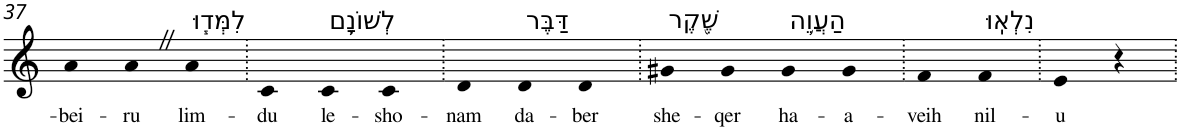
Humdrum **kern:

**kern	**text
*part1	*part1
*staff1	*staff1
*I"Piano	*
*I'Pno	*
!!LO:PB:g=z
*clefG2	*
*k[]	*
=37	=37
!	!LO:LY:b
4a	-bei-
!	!LO:LY:b
4aZ	-ru
!LO:TX:a:t=לִמְּד֧וּ	!
!	!LO:LY:b
4a	lim-
=38.	=38.
!	!LO:LY:b
4c	-du
!LO:TX:a:t=לְשׁוֹנָ֛ם	!
!	!LO:LY:b
4c	le-
!	!LO:LY:b
4c	-sho-
=39.	=39.
!	!LO:LY:b
4d	-nam
!LO:TX:a:t=דַּבֶּר	!
!	!LO:LY:b
4d	da-
!	!LO:LY:b
4d	-ber
=40.	=40.
!LO:TX:a:t=שֶׁ֖קֶר	!
!	!LO:LY:b
4g#X	she-
!	!LO:LY:b
4g#	-qer
!LO:TX:a:t=הַעֲוֵ֥ה	!
!	!LO:LY:b
4g#	ha-
!	!LO:LY:b
4g#	-a-
=41.	=41.
!	!LO:LY:b
4f	-veih
!LO:TX:a:t=נִלְאֽוּ	!
!	!LO:LY:b
4f	nil-
=42.	=42.
!	!LO:LY:b
4e	-u
4r	.
=.	=.
*-	*-
